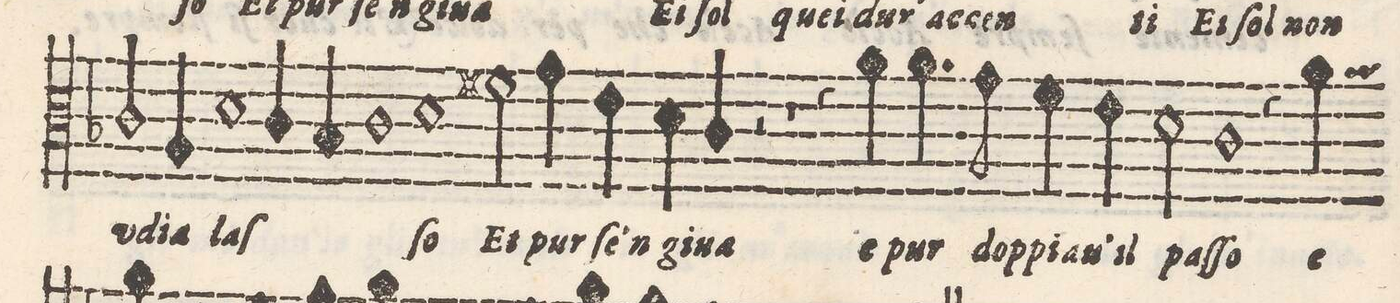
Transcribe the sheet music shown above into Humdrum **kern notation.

**kern	**text
*I"QVINTO	*
*clefC3	*
*k[b-]	*
*met(C)	*
*M2/1	*
2c/	v-
=34-	=34-
4A/	-dia
1d	laſ-
4c/	.
4B-/	.
=35-	=35-
1c	.
1d	-ſo
=36-	=36-
2f#X\	Et
4g\	pur
4e\	ſe'n-
4d\	-gi-
4c/	-ua
2r	.
=37-	=37-
1r	.
4r	.
4a\	e
4.a\	pur
8g\	dop-
=38-	=38-
4fny\	-pia-
4e\	-u'il
2d\	paſ-
1c	-ſo
=39-	=39-
4r	.
4a\	e
*custos:a	*
*-	*-
